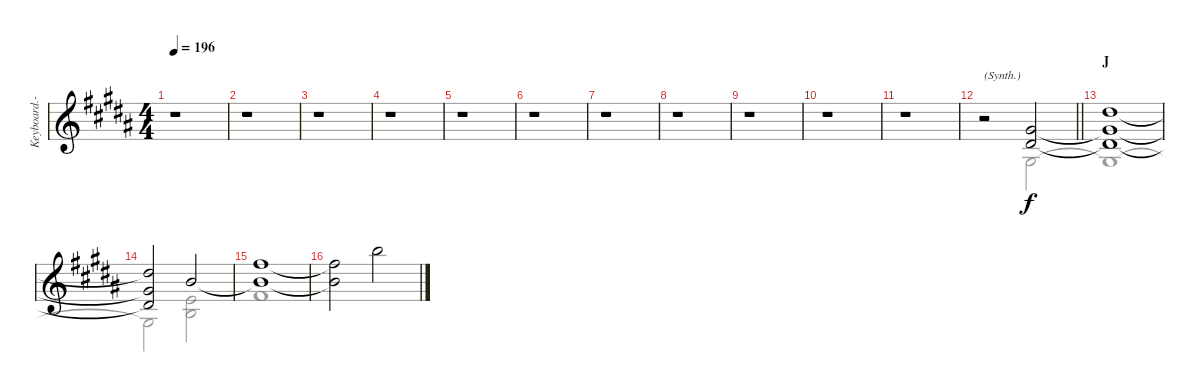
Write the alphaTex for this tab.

\track ("Keyboard.-I" "Keyboard.-") {instrument lead2sawtooth}
\staff {score}
\tuning (E4 B3 G3 D3 A2 E2 B1) {hide}
\voice
\ts (4 4)
\tempo 196
\clef g2
\ks b
r.1{dy f} |
r.1 |
r.1 |
r.1 |
r.1 |
r.1 |
r.1 |
r.1 |
r.1 |
r.1 |
r.1 |
\barLineRight lightlight
r.2{txt "(Synth.)" instrument lead2sawtooth} (9.2 8.3).2 |
\section ("" "J")
(11.1 9.2{t} 8.3{t}).1 |
(11.1{t} 9.2{t} 8.3{t}).2 12.2.2 |
(14.1 12.2{t}).1 |
(14.1{t} 12.2{t}).2 19.1.2
\voice
\clef g2
\ottava regular
\simile none
\ks b
|
|
|
|
|
|
|
|
|
|
|
\barLineRight lightlight
r.2 6.4.2 |
6.4{t}.1 |
6.4{t}.2 (9.3 9.4).2 |
11.3.1 |
